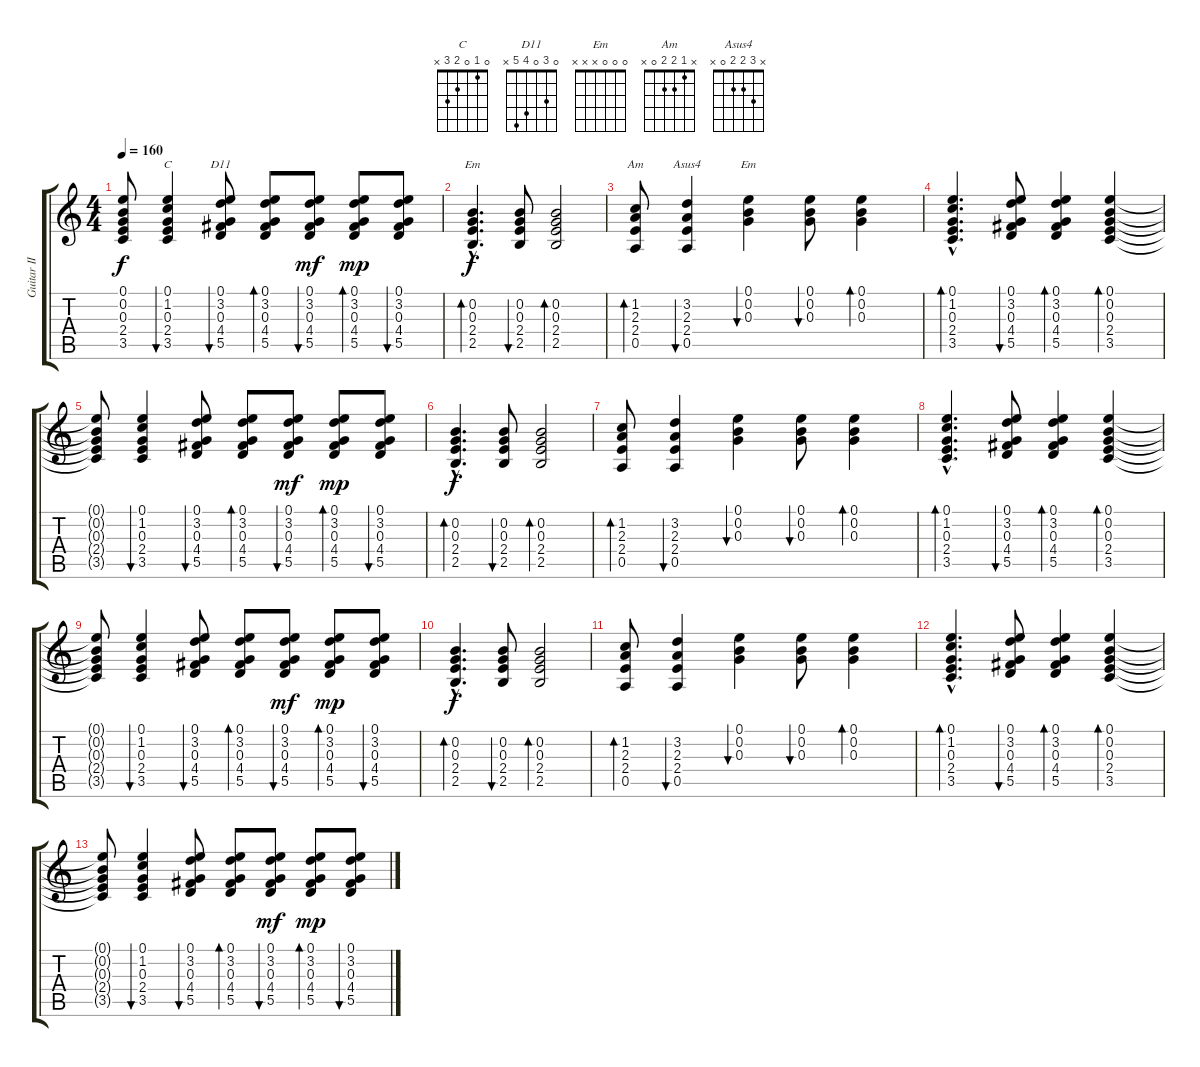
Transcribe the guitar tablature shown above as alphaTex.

\track ("Guitar II" "Guitar II") {instrument overdrivenguitar}
\staff {score tabs}
\tuning (E4 B3 G3 D3 A2 E2) {hide}
\chord ("C" 0 1 0 2 3 x)
\chord ("D11" 0 3 0 4 5 x)
\chord ("Em" x 0 0 2 2 x)
\chord ("Am" x 1 2 2 0 x)
\chord ("Asus4" x 3 2 2 0 x)
\chord ("Em" 0 0 0 x x x)
\ts (4 4)
\tempo 160
\clef g2
\ks c
(0.1{t} 0.2{t} 0.3{t} 2.4{t} 3.5{t}).8{dy f} (0.1 1.2 0.3 2.4 3.5).4{bu 60 ch "C"} (0.1 3.2 0.3 4.4 5.5).8{bu 60 ch "D11"} (0.1 3.2 0.3 4.4 5.5).8{bd 60} (0.1 3.2 0.3 4.4 5.5).8{bu 60 dy mf} (0.1 3.2 0.3 4.4 5.5).8{bd 60 dy mp} (0.1 3.2 0.3 4.4 5.5).8{bu 60} |
(0.2{hac} 0.3{hac} 2.4{hac} 2.5{hac}).4{d bd 60 ch "Em" dy f} (0.2 0.3 2.4 2.5).8{bu 60} (0.2 0.3 2.4 2.5).2{bd 60} |
(1.2 2.3 2.4 0.5).8{bd 60 ch "Am"} (3.2 2.3 2.4 0.5).4{bu 60 ch "Asus4"} (0.1 0.2 0.3).4{bu 60 ch "Em"} (0.1 0.2 0.3).8{bu 60} (0.1 0.2 0.3).4{bd 60} |
(0.1{hac} 1.2{hac} 0.3{hac} 2.4{hac} 3.5{hac}).4{d bd 60} (0.1 3.2 0.3 4.4 5.5).8{bu 60} (0.1 3.2 0.3 4.4 5.5).4{bd 60} (0.1 0.2 0.3 2.4 3.5).4{bd 60} |
(0.1{t} 0.2{t} 0.3{t} 2.4{t} 3.5{t}).8 (0.1 1.2 0.3 2.4 3.5).4{bu 60} (0.1 3.2 0.3 4.4 5.5).8{bu 60} (0.1 3.2 0.3 4.4 5.5).8{bd 60} (0.1 3.2 0.3 4.4 5.5).8{bu 60 dy mf} (0.1 3.2 0.3 4.4 5.5).8{bd 60 dy mp} (0.1 3.2 0.3 4.4 5.5).8{bu 60} |
(0.2{hac} 0.3{hac} 2.4{hac} 2.5{hac}).4{d bd 60 dy f} (0.2 0.3 2.4 2.5).8{bu 60} (0.2 0.3 2.4 2.5).2{bd 60} |
(1.2 2.3 2.4 0.5).8{bd 60} (3.2 2.3 2.4 0.5).4{bu 60} (0.1 0.2 0.3).4{bu 60} (0.1 0.2 0.3).8{bu 60} (0.1 0.2 0.3).4{bd 60} |
(0.1{hac} 1.2{hac} 0.3{hac} 2.4{hac} 3.5{hac}).4{d bd 60} (0.1 3.2 0.3 4.4 5.5).8{bu 60} (0.1 3.2 0.3 4.4 5.5).4{bd 60} (0.1 0.2 0.3 2.4 3.5).4{bd 60} |
(0.1{t} 0.2{t} 0.3{t} 2.4{t} 3.5{t}).8 (0.1 1.2 0.3 2.4 3.5).4{bu 60} (0.1 3.2 0.3 4.4 5.5).8{bu 60} (0.1 3.2 0.3 4.4 5.5).8{bd 60} (0.1 3.2 0.3 4.4 5.5).8{bu 60 dy mf} (0.1 3.2 0.3 4.4 5.5).8{bd 60 dy mp} (0.1 3.2 0.3 4.4 5.5).8{bu 60} |
(0.2{hac} 0.3{hac} 2.4{hac} 2.5{hac}).4{d bd 60 dy f} (0.2 0.3 2.4 2.5).8{bu 60} (0.2 0.3 2.4 2.5).2{bd 60} |
(1.2 2.3 2.4 0.5).8{bd 60} (3.2 2.3 2.4 0.5).4{bu 60} (0.1 0.2 0.3).4{bu 60} (0.1 0.2 0.3).8{bu 60} (0.1 0.2 0.3).4{bd 60} |
(0.1{hac} 1.2{hac} 0.3{hac} 2.4{hac} 3.5{hac}).4{d bd 60} (0.1 3.2 0.3 4.4 5.5).8{bu 60} (0.1 3.2 0.3 4.4 5.5).4{bd 60} (0.1 0.2 0.3 2.4 3.5).4{bd 60} |
(0.1{t} 0.2{t} 0.3{t} 2.4{t} 3.5{t}).8 (0.1 1.2 0.3 2.4 3.5).4{bu 60} (0.1 3.2 0.3 4.4 5.5).8{bu 60} (0.1 3.2 0.3 4.4 5.5).8{bd 60} (0.1 3.2 0.3 4.4 5.5).8{bu 60 dy mf} (0.1 3.2 0.3 4.4 5.5).8{bd 60 dy mp} (0.1 3.2 0.3 4.4 5.5).8{bu 60}
